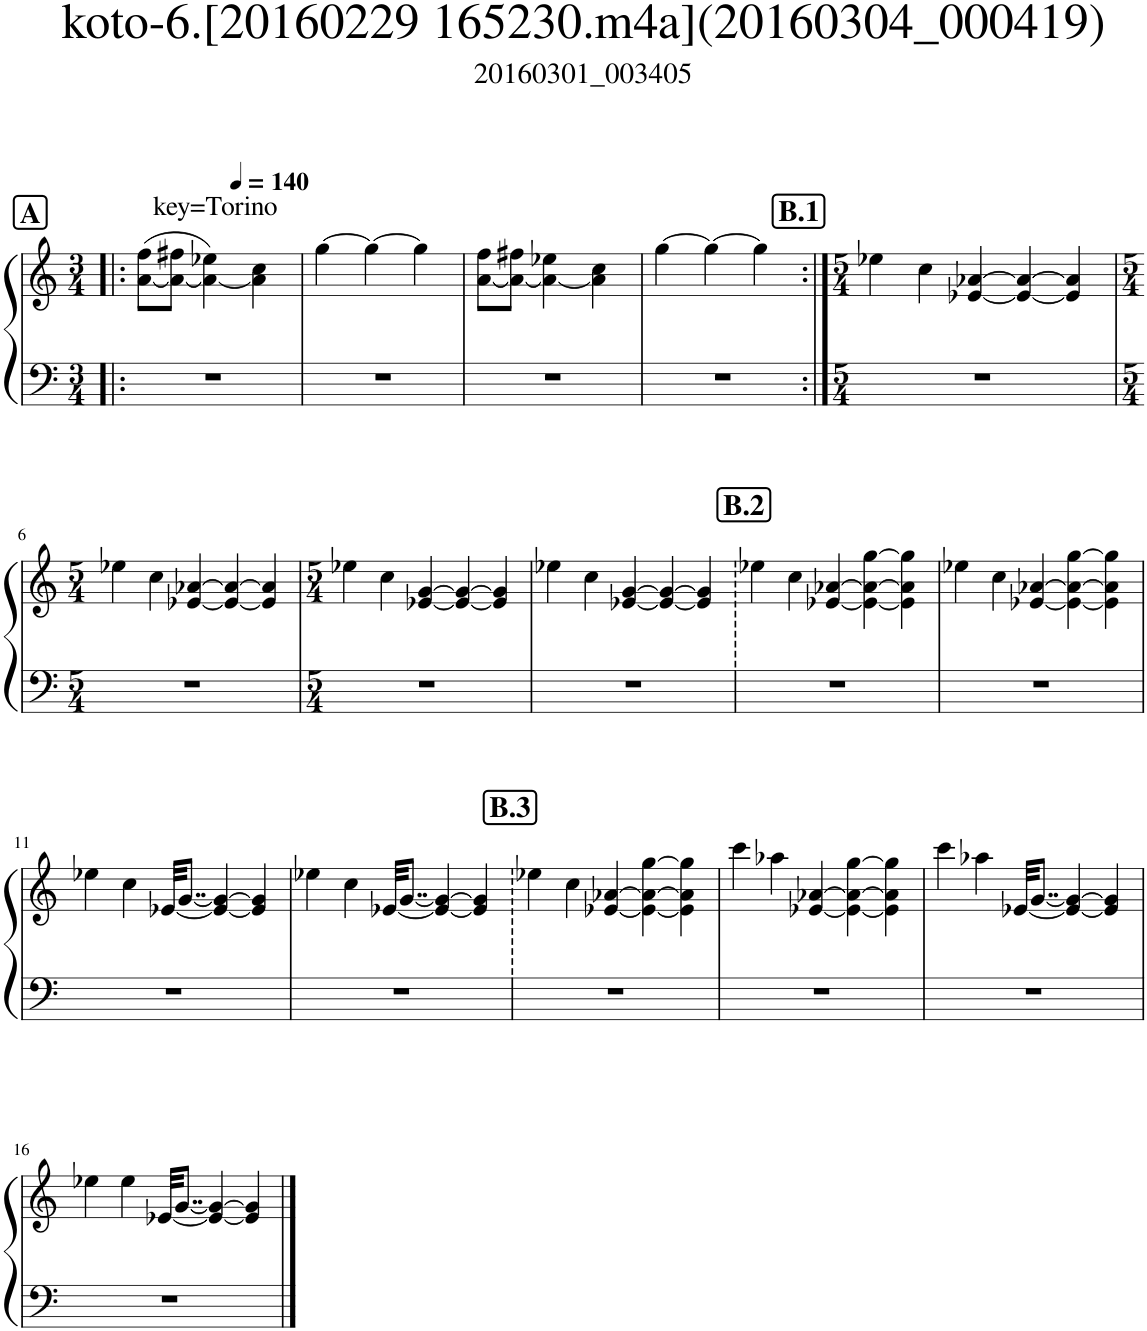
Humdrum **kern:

**kern	**kern
*part1	*part1
*staff2	*staff1
*I"ハープ	*
*clefF4	*clefG2
*k[]	*k[]
*M3/4	*M3/4
*MM140	*MM140
!!LO:REH:place=s1:a:B:cj:fs=14:t=A
=1!|:	=1!|:
!	!LO:TX:a:t=key=Torino
2.r	([8a\ 8ff\L
.	8a\_ 8ff#X\J
.	4a\_ 4ee-X\)
.	4a\] 4cc\
=2	=2
2.r	[4gg\
.	4gg\_
.	4gg\]
=3	=3
2.r	[8a\ 8ff\L
.	8a\_ 8ff#X\J
.	4a\_ 4ee-X\
.	4a\] 4cc\
=4	=4
2.r	[4gg\
.	4gg\_
.	4gg\]
!!LO:REH:place=s1:a:B:cj:fs=14:t=B.1
=5:|!	=5:|!
*M5/4	*M5/4
4%5r	4ee-X\
.	4cc\
.	[4e-X/ [4a-X/
.	4e-/_ 4a-/_
.	4e-/] 4a-/]
!!LO:LB:g=z
=6	=6
*M5/4	*M5/4
4%5r	4ee-X\
.	4cc\
.	[4e-X/ [4a-X/
.	4e-/_ 4a-/_
.	4e-/] 4a-/]
=7	=7
*M5/4	*M5/4
4%5r	4ee-X\
.	4cc\
.	[4e-X/ [4g/
.	4e-/_ 4g/_
.	4e-/] 4g/]
=8	=8
4%5r	4ee-X\
.	4cc\
.	[4e-X/ [4g/
.	4e-/_ 4g/_
.	4e-/] 4g/]
!!LO:REH:place=s1:a:B:cj:fs=14:t=B.2
=9	=9
4%5r	4ee-X\
.	4cc\
.	[4e-X/ [4a-X/
.	4e-\_ 4a-\_ [4gg\
.	4e-\] 4a-\] 4gg\]
=10	=10
4%5r	4ee-X\
.	4cc\
.	[4e-X/ [4a-X/
.	4e-\_ 4a-\_ [4gg\
.	4e-\] 4a-\] 4gg\]
!!LO:LB:g=z
=11	=11
4%5r	4ee-X\
.	4cc\
.	[32e-X/KKL
.	[8..g/J
.	4e-/_ 4g/_
.	4e-/] 4g/]
=12	=12
4%5r	4ee-X\
.	4cc\
.	[32e-X/KKL
.	[8..g/J
.	4e-/_ 4g/_
.	4e-/] 4g/]
!!LO:REH:place=s1:a:B:cj:fs=14:t=B.3
=13	=13
4%5r	4ee-X\
.	4cc\
.	[4e-X/ [4a-X/
.	4e-\_ 4a-\_ [4gg\
.	4e-\] 4a-\] 4gg\]
=14	=14
4%5r	4ccc\
.	4aa-X\
.	[4e-X/ [4a-X/
.	4e-\_ 4a-\_ [4gg\
.	4e-\] 4a-\] 4gg\]
=15	=15
4%5r	4ccc\
.	4aa-X\
.	[32e-X/KKL
.	[8..g/J
.	4e-/_ 4g/_
.	4e-/] 4g/]
!!LO:LB:g=z
=16	=16
4%5r	4ee-X\
.	4ee-\
.	[32e-X/KKL
.	[8..g/J
.	4e-/_ 4g/_
.	4e-/] 4g/]
==	==
*-	*-
